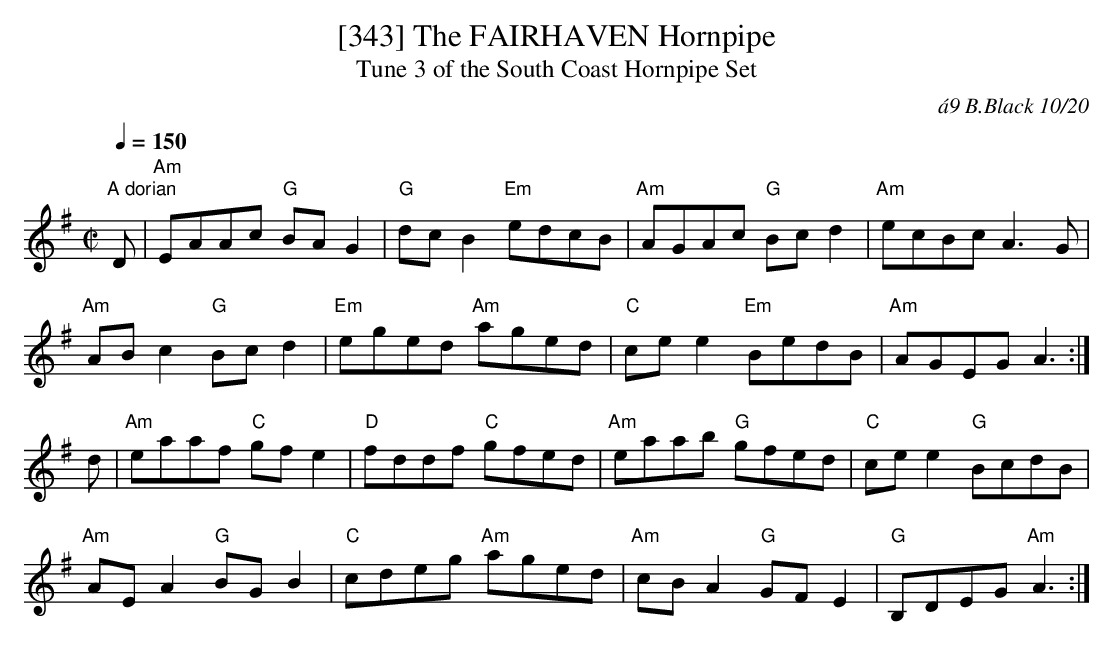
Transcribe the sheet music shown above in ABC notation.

X:1
T:[343] The FAIRHAVEN Hornpipe
T:Tune 3 of the South Coast Hornpipe Set
C:\'a9 B.Black 10/20
M:C|
Q:1/4=150
K:G
"A dorian"
D|"Am" EAAc "G" BAG2|"G"dcB2 "Em" edcB |"Am" AGAc "G" Bcd2 |"Am" ecBc A3G |
"Am" ABc2 "G" Bcd2 |"Em" eged "Am" aged |"C" cee2 "Em" BedB |"Am" AGEG A3 :|
d| "Am"eaaf "C"gfe2 |"D"fddf "C"gfed |"Am" eaab "G" gfed |"C" cee2 "G" BcdB |
"Am"AEA2 "G" BGB2 |"C" cdeg "Am" aged |"Am" cBA2 "G"GFE2 |"G" B,DEG "Am"A3 :|
